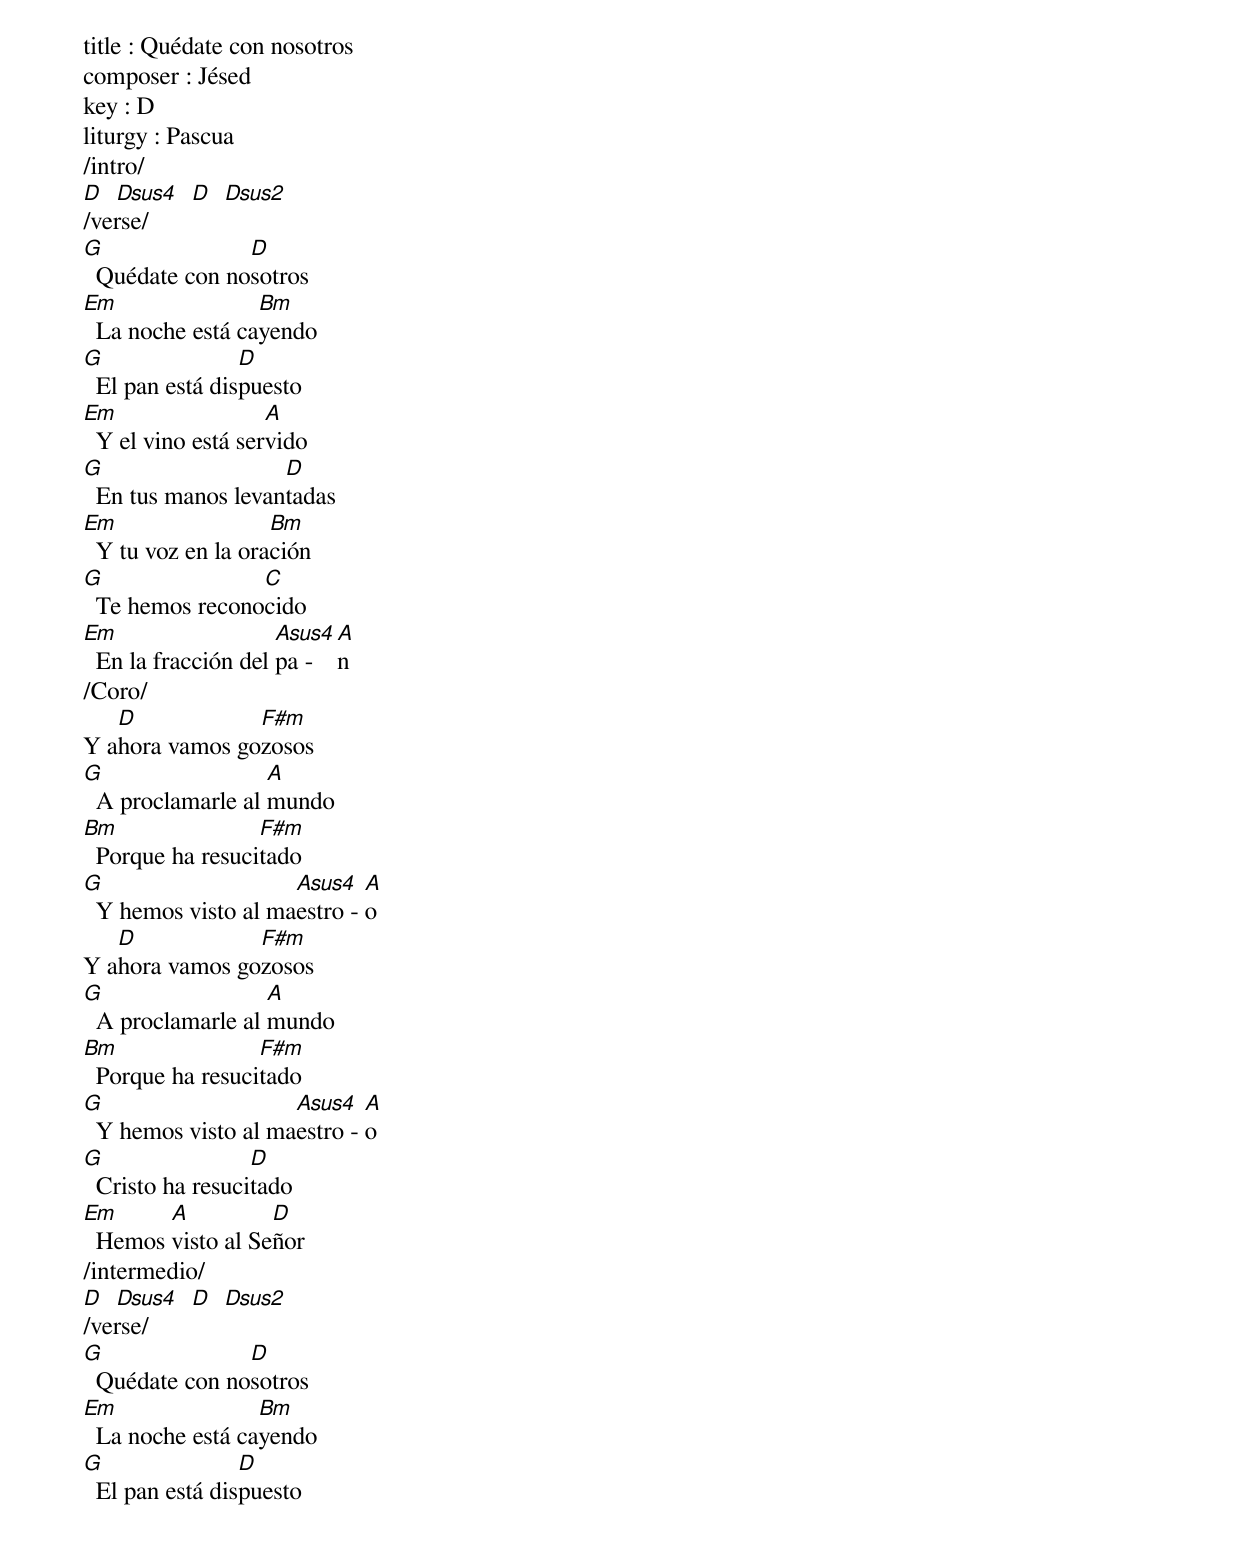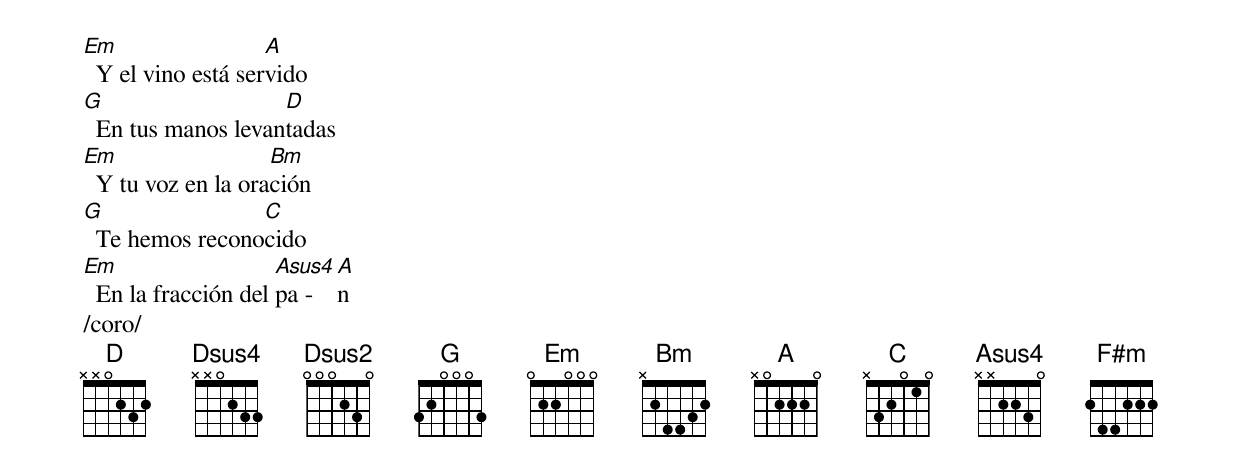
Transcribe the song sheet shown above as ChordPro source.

title : Quédate con nosotros
composer : Jésed
key : D
liturgy : Pascua
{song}
/intro/
[D]  [Dsus4]  [D]  [Dsus2]
/verse/
[G]  Quédate con no[D]sotros
[Em]  La noche está ca[Bm]yendo
[G]  El pan está dis[D]puesto
[Em]  Y el vino está ser[A]vido
[G]  En tus manos levan[D]tadas
[Em]  Y tu voz en la ora[Bm]ción
[G]  Te hemos recono[C]cido
[Em]  En la fracción del [Asus4]pa - [A]n
/Coro/
Y a[D]hora vamos go[F#m]zosos
[G]  A proclamarle al [A]mundo
[Bm]  Porque ha resuci[F#m]tado
[G]  Y hemos visto al ma[Asus4]estro - [A]o
Y a[D]hora vamos go[F#m]zosos
[G]  A proclamarle al [A]mundo
[Bm]  Porque ha resuci[F#m]tado
[G]  Y hemos visto al ma[Asus4]estro - [A]o
[G]  Cristo ha resuci[D]tado
[Em]  Hemos [A]visto al Se[D]ñor
/intermedio/
[D]  [Dsus4]  [D]  [Dsus2]
/verse/
[G]  Quédate con no[D]sotros
[Em]  La noche está ca[Bm]yendo
[G]  El pan está dis[D]puesto
[Em]  Y el vino está ser[A]vido
[G]  En tus manos levan[D]tadas
[Em]  Y tu voz en la ora[Bm]ción
[G]  Te hemos recono[C]cido
[Em]  En la fracción del [Asus4]pa - [A]n
/coro/
